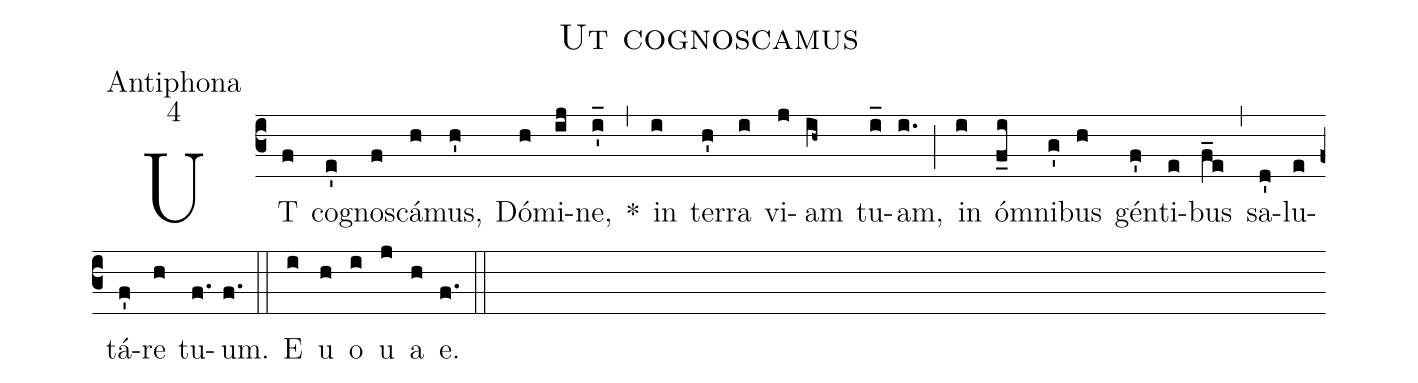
name:Ut cognoscamus;
office-part:Antiphona;
mode:4;
%%
(c3) UT(f) co(e')gno(f)scá(h)mus,(h') Dó(h)mi(ij)ne,(i'_) *(,) in(i) ter(h')ra(i) vi(j)am(ih~) tu(i_)am,(i.) (;) in(i) ó(f_i)mni(g')bus(h) gén(f')ti(e)bus(f_e) (,) sa(d')lu(e)tá(f')re(h) tu(f.)um.(f.) (::) <eu>E(i) u(h) o(i) u(j) a(h) e.</eu>(f.) (::)
